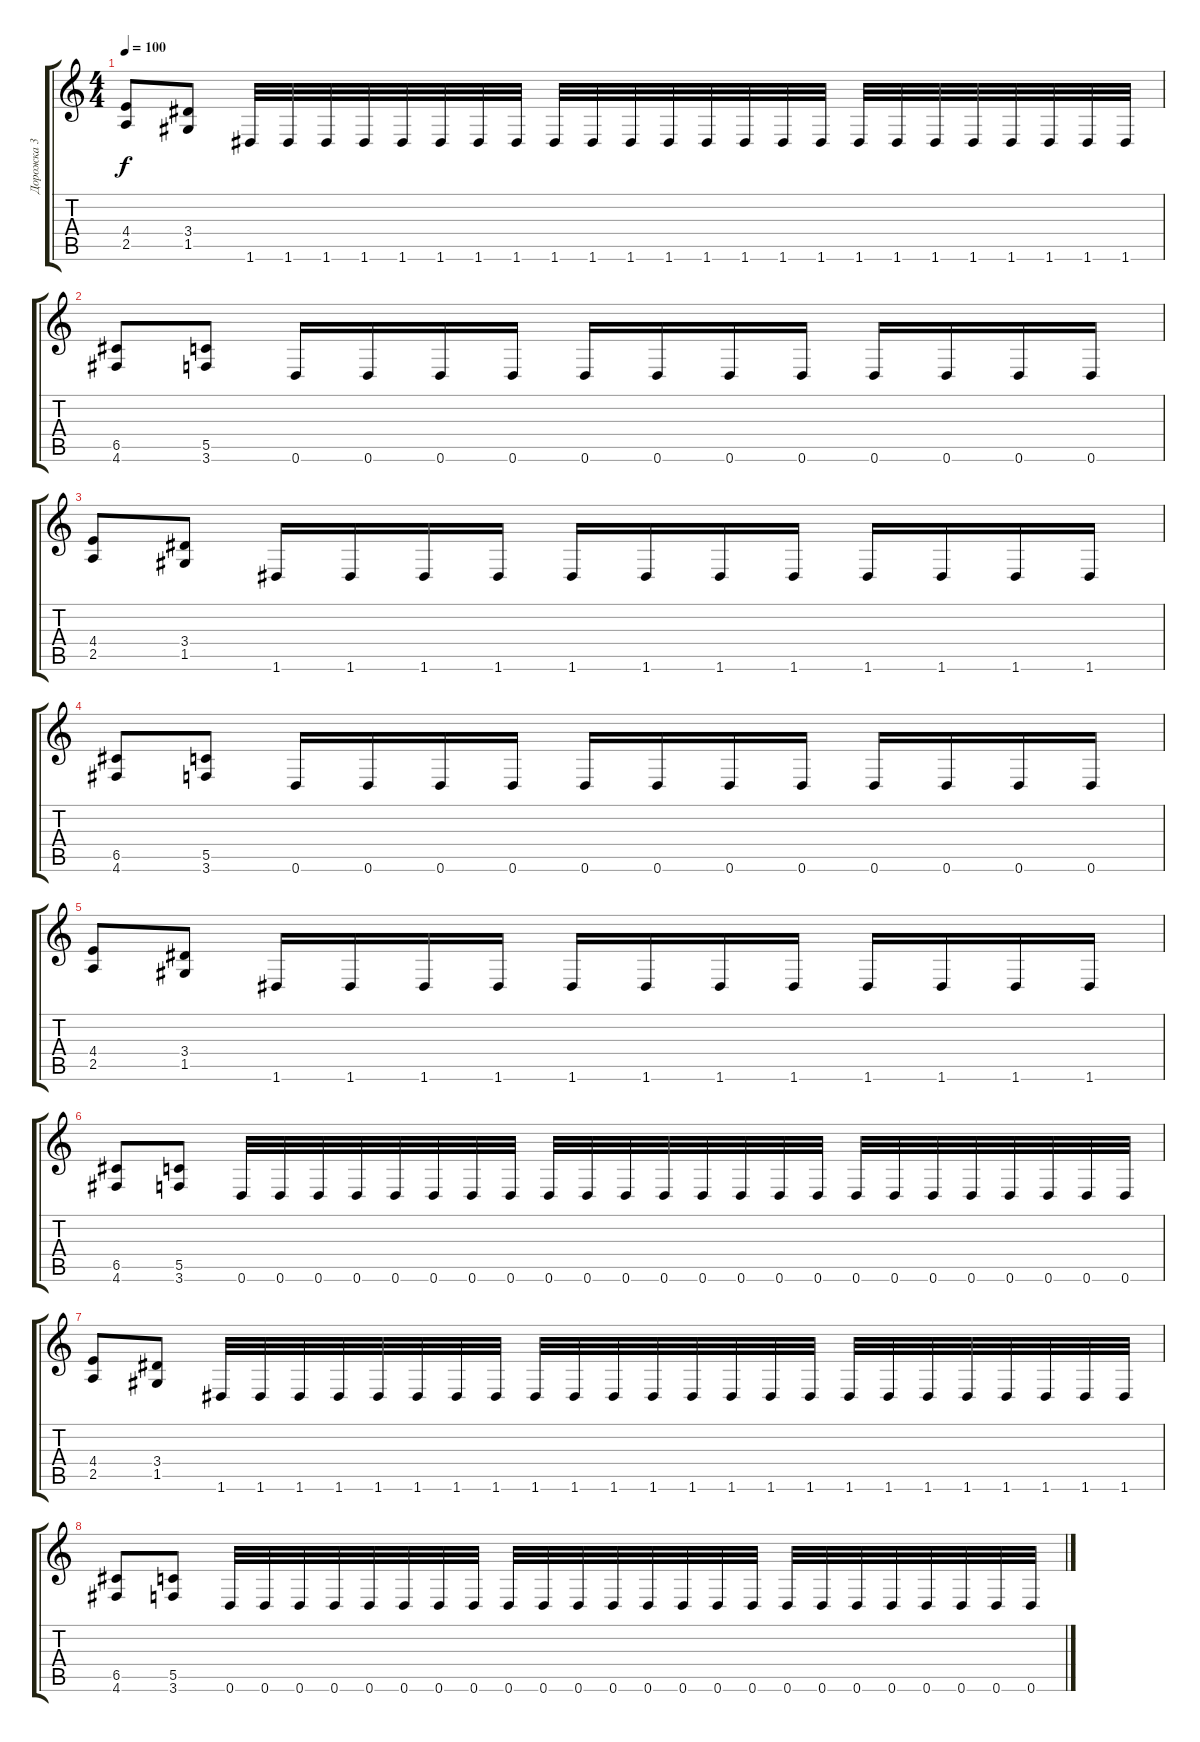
\track ("Дорожка 3" "Дорожка 3") {instrument overdrivenguitar}
\staff {score tabs}
\tuning (D4 A3 F3 C3 G2 D2) {hide}
\ts (4 4)
\tempo 100
\clef g2
\ks c
(4.4 2.5).8{dy f} (3.4 1.5).8 1.6.32 1.6.32 1.6.32 1.6.32 1.6.32 1.6.32 1.6.32 1.6.32 1.6.32 1.6.32 1.6.32 1.6.32 1.6.32 1.6.32 1.6.32 1.6.32 1.6.32 1.6.32 1.6.32 1.6.32 1.6.32 1.6.32 1.6.32 1.6.32 |
(6.5 4.6).8 (5.5 3.6).8 0.6.16 0.6.16 0.6.16 0.6.16 0.6.16 0.6.16 0.6.16 0.6.16 0.6.16 0.6.16 0.6.16 0.6.16 |
(4.4 2.5).8 (3.4 1.5).8 1.6.16 1.6.16 1.6.16 1.6.16 1.6.16 1.6.16 1.6.16 1.6.16 1.6.16 1.6.16 1.6.16 1.6.16 |
(6.5 4.6).8 (5.5 3.6).8 0.6.16 0.6.16 0.6.16 0.6.16 0.6.16 0.6.16 0.6.16 0.6.16 0.6.16 0.6.16 0.6.16 0.6.16 |
(4.4 2.5).8 (3.4 1.5).8 1.6.16 1.6.16 1.6.16 1.6.16 1.6.16 1.6.16 1.6.16 1.6.16 1.6.16 1.6.16 1.6.16 1.6.16 |
(6.5 4.6).8 (5.5 3.6).8 0.6.32 0.6.32 0.6.32 0.6.32 0.6.32 0.6.32 0.6.32 0.6.32 0.6.32 0.6.32 0.6.32 0.6.32 0.6.32 0.6.32 0.6.32 0.6.32 0.6.32 0.6.32 0.6.32 0.6.32 0.6.32 0.6.32 0.6.32 0.6.32 |
(4.4 2.5).8 (3.4 1.5).8 1.6.32 1.6.32 1.6.32 1.6.32 1.6.32 1.6.32 1.6.32 1.6.32 1.6.32 1.6.32 1.6.32 1.6.32 1.6.32 1.6.32 1.6.32 1.6.32 1.6.32 1.6.32 1.6.32 1.6.32 1.6.32 1.6.32 1.6.32 1.6.32 |
(6.5 4.6).8 (5.5 3.6).8 0.6.32 0.6.32 0.6.32 0.6.32 0.6.32 0.6.32 0.6.32 0.6.32 0.6.32 0.6.32 0.6.32 0.6.32 0.6.32 0.6.32 0.6.32 0.6.32 0.6.32 0.6.32 0.6.32 0.6.32 0.6.32 0.6.32 0.6.32 0.6.32
